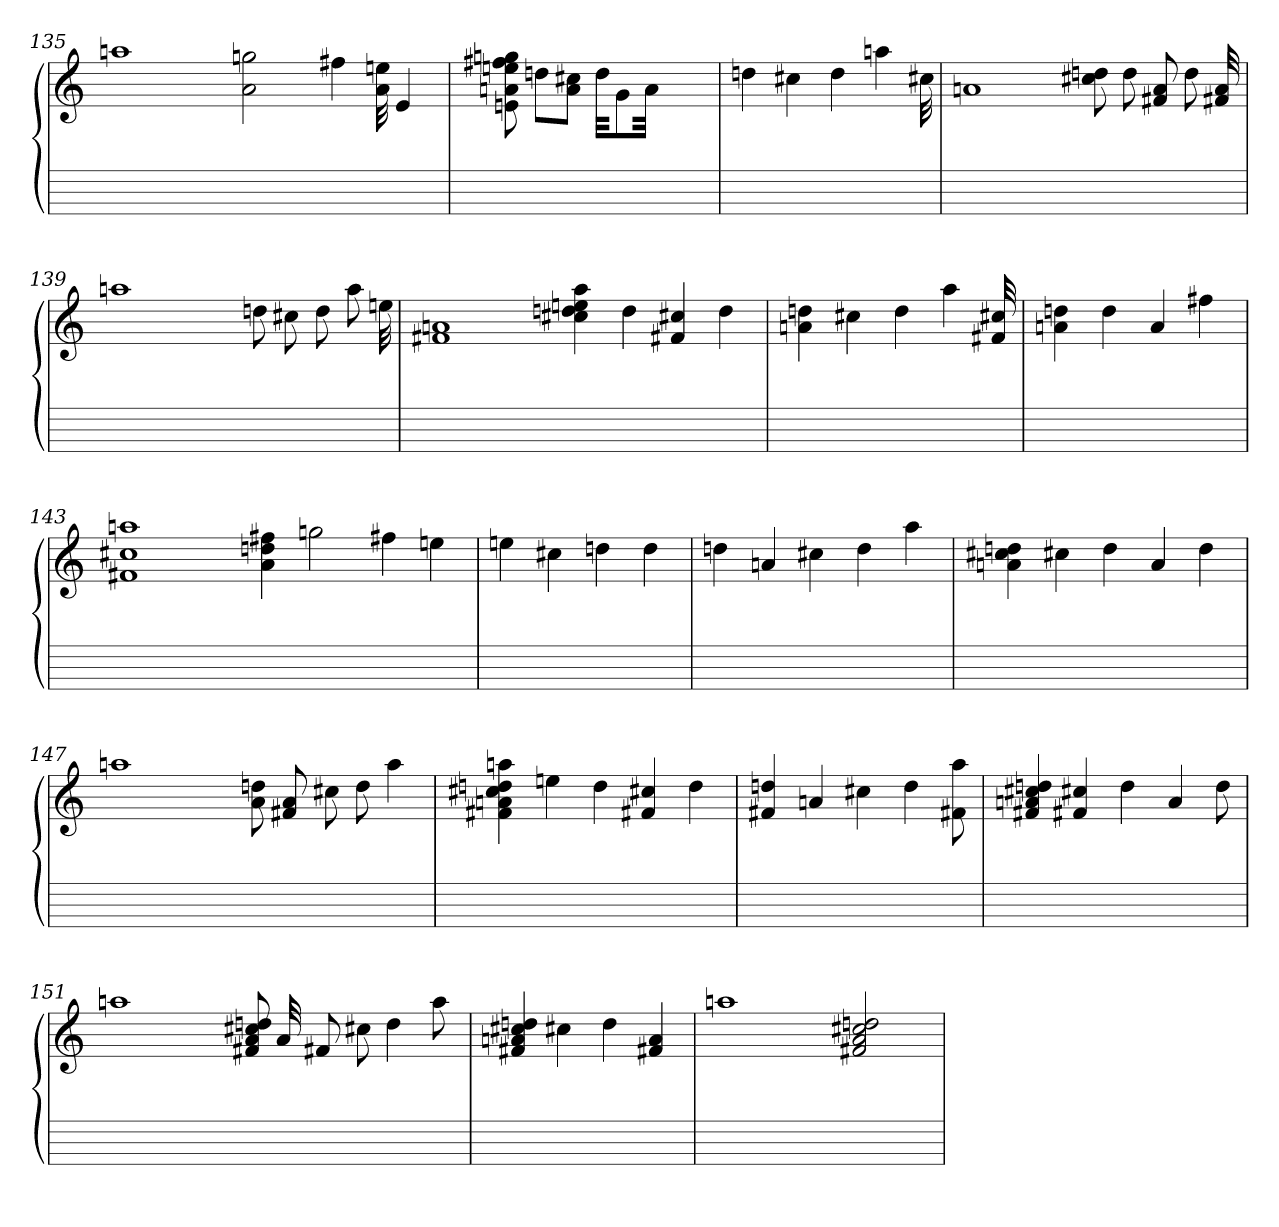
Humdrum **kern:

**kern	**kern
*part2	*part1
*staff2	*staff1
*	*clefG2
=135	=135
4ryy	1aan
1ryy	.
.	2a 2ggn
2ryy	.
.	4ff#X
4ryy	32a 32een
.	4e
32ryy	.
=136	=136
4ryy	8an 8en 8ff#X 8een 8ggn
.	8ddn\L
2.ryy	8a\ 8cc#XJ
.	32dd\KKL
.	8g\
.	32a\Jkk
.	4..ryy
=137	=137
4ryy	4ddn
2ryy	4cc#X
.	4dd
4ryy	4aan
32ryy	32cc#X
=138	=138
4ryy	1an
1ryy	.
.	8ddn 8cc#X
.	8dd
4ryy	8a 8f#X
.	8dd
32ryy	32f#X 32a
=139	=139
4ryy	1aan
1ryy	.
.	8ddn
.	8cc#X
4ryy	8dd
.	8aa
32ryy	32een
=140	=140
4ryy	1f#X 1an
1..ryy	.
.	4ddn 4cc#X 4aa 4een
.	4dd
.	4cc#X 4f#X
.	4dd
=141	=141
4ryy	4ddn 4an
2ryy	4cc#X
.	4dd
4ryy	4aa
32ryy	32f#X 32cc#X
=142	=142
4ryy	4ddn 4an
2.ryy	4dd
.	4a
.	4ff#X
=143	=143
4ryy	1f#X 1cc#X 1aan
0ryy	.
.	4ff#X 4ddn 4a
.	2ggn
.	4ff#X
.	4een
=144	=144
4ryy	4een
2.ryy	4cc#X
.	4ddn
.	4dd
=145	=145
4ryy	4ddn
1ryy	4an
.	4cc#X
.	4dd
.	4aa
=146	=146
4ryy	4cc#X 4ddn 4an
1ryy	4cc#X
.	4dd
.	4a
.	4dd
=147	=147
4ryy	1aan
1.ryy	.
.	8a 8ddn
.	8f#X 8a
.	8cc#X
.	8dd
.	4aa
=148	=148
4ryy	4ddn 4f#X 4cc#X 4aan 4an
1ryy	4een
.	4dd
.	4cc#X 4f#X
.	4dd
=149	=149
4ryy	4ddn 4f#X
2..ryy	4an
.	4cc#X
.	4dd
.	8f#X 8aa
=150	=150
4ryy	4f#X 4cc#X 4ddn 4an
2..ryy	4f#X 4cc#X
.	4dd
.	4a
.	8dd
=151	=151
4ryy	1aan
1ryy	.
.	8a 8f#X 8cc#X 8ddn
.	32a
.	8f#X
2ryy	.
.	8cc#X
.	4dd
.	8aa
32ryy	.
=152	=152
4ryy	4cc#X 4ddn 4f#X 4an
2.ryy	4cc#X
.	4dd
.	4f#X 4a
=162	=162
4ryy	1aan
1ryy	.
.	2ddn 2f#X 2a 2cc#X
4ryy	.
=	=
*-	*-
